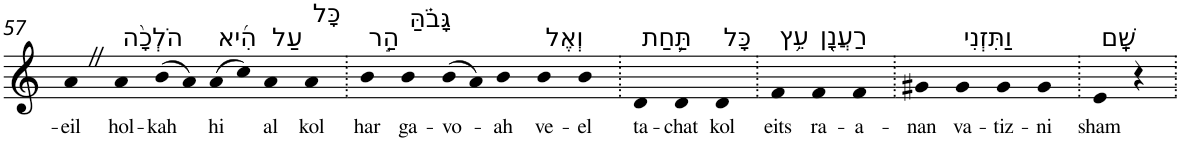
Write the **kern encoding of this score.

**kern	**text
*part1	*part1
*staff1	*staff1
*I"Piano	*
*I'Pno	*
!!LO:PB:g=z
*clefG2	*
*k[]	*
=57	=57
!	!LO:LY:b
4aZ	-eil
!LO:TX:a:t=הֹלְכָ֨ה	!
!	!LO:LY:b
4a	hol-
!	!LO:LY:b
(>8b	-kah
8a)	.
!LO:TX:a:t=הִ֜יא	!
!	!LO:LY:b
(>8a	hi
8cc)	.
!LO:TX:a:t=עַל	!
!	!LO:LY:b
4a	al
!LO:TX:a:t=כָּל	!
!	!LO:LY:b
4a	kol
=58.	=58.
!LO:TX:a:t=הַ֣ר	!
!	!LO:LY:b
4b	har
!LO:TX:a:t=גָּבֹ֗הַּ	!
!	!LO:LY:b
4b	ga-
!	!LO:LY:b
(>8b	-vo-
8a)	.
!	!LO:LY:b
4b	-ah
!LO:TX:a:t=וְאֶל	!
!	!LO:LY:b
4b	ve-
!	!LO:LY:b
4b	-el
=59.	=59.
!LO:TX:a:t=תַּ֛חַת	!
!	!LO:LY:b
4d	ta-
!	!LO:LY:b
4d	-chat
!LO:TX:a:t=כָּל	!
!	!LO:LY:b
4d	kol
=60.	=60.
!LO:TX:a:t=עֵ֥ץ	!
!	!LO:LY:b
4f	eits
!LO:TX:a:t=רַעֲנָ֖ן	!
!	!LO:LY:b
4f	ra-
!	!LO:LY:b
4f	-a-
=61.	=61.
!	!LO:LY:b
4g#X	-nan
!LO:TX:a:t=וַתִּזְנִי	!
!	!LO:LY:b
4g#	va-
!	!LO:LY:b
4g#	-tiz-
!	!LO:LY:b
4g#	-ni
=62.	=62.
!LO:TX:a:t=שָֽׁם	!
!	!LO:LY:b
4e	sham
4r	.
=.	=.
*-	*-
